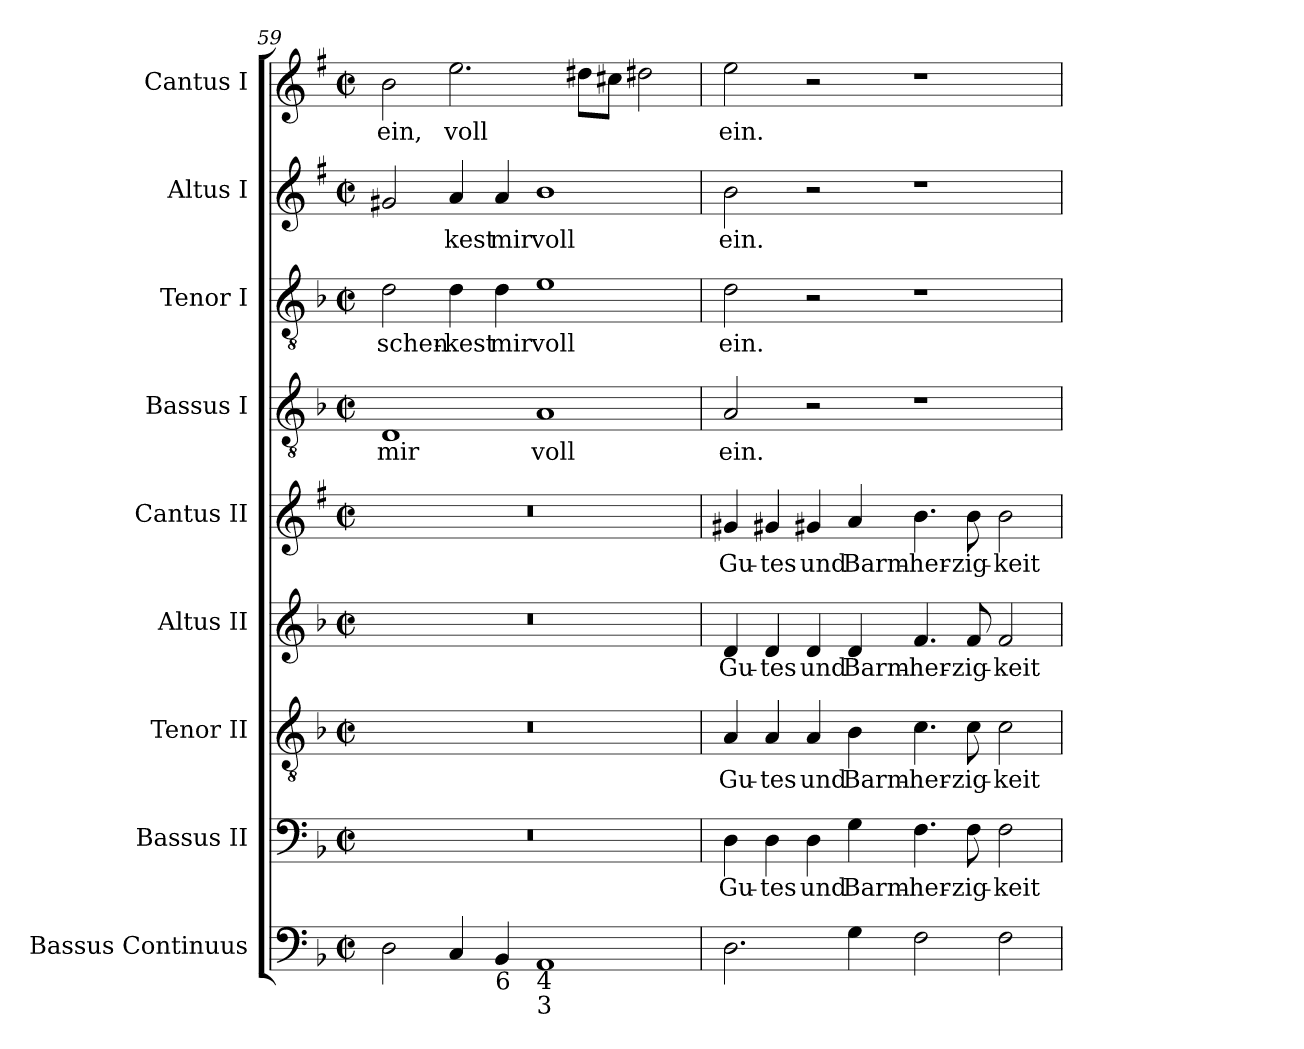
**kern	**kern	**text	**kern	**text	**kern	**text	**kern	**text	**kern	**text	**kern	**text	**kern	**text	**kern	**text
*part9	*part8	*part8	*part7	*part7	*part6	*part6	*part5	*part5	*part4	*part4	*part3	*part3	*part2	*part2	*part1	*part1
*staff9	*staff8	*staff8	*staff7	*staff7	*staff6	*staff6	*staff5	*staff5	*staff4	*staff4	*staff3	*staff3	*staff2	*staff2	*staff1	*staff1
*I"Bassus Continuus	*I"Bassus II	*	*I"Tenor II	*	*I"Altus II	*	*I"Cantus II	*	*I"Bassus I	*	*I"Tenor I	*	*I"Altus I	*	*I"Cantus I	*
*I'Bsn	*	*	*	*	*	*	*	*	*	*	*	*	*	*	*	*
!!LO:LB:g=z
*clefF4	*clefF4	*	*clefGv2	*	*clefG2	*	*clefG2	*	*clefGv2	*	*clefGv2	*	*clefG2	*	*clefG2	*
*	*	*	*	*	*	*	*ITrd1c2	*	*	*	*	*	*ITrd1c2	*	*ITrd1c2	*
*k[b-]	*k[b-]	*	*k[b-]	*	*k[b-]	*	*k[b-]	*	*k[b-]	*	*k[b-]	*	*k[b-]	*	*k[b-]	*
*F:	*F:	*	*F:	*	*F:	*	*F:	*	*F:	*	*F:	*	*F:	*	*F:	*
*M4/2	*M4/2	*	*M4/2	*	*M4/2	*	*M4/2	*	*M4/2	*	*M4/2	*	*M4/2	*	*M4/2	*
*met(c|)	*met(c|)	*	*met(c|)	*	*met(c|)	*	*met(c|)	*	*met(c|)	*	*met(c|)	*	*met(c|)	*	*met(c|)	*
=59	=59	=59	=59	=59	=59	=59	=59	=59	=59	=59	=59	=59	=59	=59	=59	=59
!	!	!	!	!	!	!	!	!	!	!LO:LY:b	!	!LO:LY:b	!	!	!	!LO:LY:b
2D	0r	.	0r	.	0r	.	0r	.	1D	mir	2d	schen-	2f#X	.	2a	ein,
!	!	!	!	!	!	!	!	!	!	!	!	!LO:LY:b	!	!LO:LY:b	!	!LO:LY:b
4C	.	.	.	.	.	.	.	.	.	.	4d	-kest	4g	kest	2.dd	voll
!LO:TX:b:t=6	!	!	!	!	!	!	!	!	!	!	!	!	!	!	!	!
!	!	!	!	!	!	!	!	!	!	!	!	!LO:LY:b	!	!LO:LY:b	!	!
4BB-	.	.	.	.	.	.	.	.	.	.	4d	mir	4g	mir	.	.
!LO:TX:b:t=4	!	!	!	!	!	!	!	!	!	!	!	!	!	!	!	!
!LO:TX:b:t=3	!	!	!	!	!	!	!	!	!	!	!	!	!	!	!	!
!	!	!	!	!	!	!	!	!	!	!LO:LY:b	!	!LO:LY:b	!	!LO:LY:b	!	!
1AA	.	.	.	.	.	.	.	.	1A	voll	1e	voll	1a	voll	.	.
.	.	.	.	.	.	.	.	.	.	.	.	.	.	.	8cc#XL	.
.	.	.	.	.	.	.	.	.	.	.	.	.	.	.	8bnJ	.
.	.	.	.	.	.	.	.	.	.	.	.	.	.	.	2cc#X	.
=60	=60	=60	=60	=60	=60	=60	=60	=60	=60	=60	=60	=60	=60	=60	=60	=60
!	!	!LO:LY:b	!	!LO:LY:b	!	!LO:LY:b	!	!LO:LY:b	!	!LO:LY:b	!	!LO:LY:b	!	!LO:LY:b	!	!LO:LY:b
2.D	4D	Gu-	4A	Gu-	4d	Gu-	4f#X	Gu-	2A	ein.	2d	ein.	2a	ein.	2dd	ein.
!	!	!LO:LY:b	!	!LO:LY:b	!	!LO:LY:b	!	!LO:LY:b	!	!	!	!	!	!	!	!
.	4D	-tes	4A	-tes	4d	-tes	4f#X	-tes	.	.	.	.	.	.	.	.
!	!	!LO:LY:b	!	!LO:LY:b	!	!LO:LY:b	!	!LO:LY:b	!	!	!	!	!	!	!	!
.	4D	und	4A	und	4d	und	4f#X	und	2r	.	2r	.	2r	.	2r	.
!	!	!LO:LY:b	!	!LO:LY:b	!	!LO:LY:b	!	!LO:LY:b	!	!	!	!	!	!	!	!
4G	4G	Barm-	4B-	Barm-	4d	Barm-	4g	Barm-	.	.	.	.	.	.	.	.
!	!	!LO:LY:b	!	!LO:LY:b	!	!LO:LY:b	!	!LO:LY:b	!	!	!	!	!	!	!	!
2F	4.F	-her-	4.c	-her-	4.f	-her-	4.a	-her-	1r	.	1r	.	1r	.	1r	.
!	!	!LO:LY:b	!	!LO:LY:b	!	!LO:LY:b	!	!LO:LY:b	!	!	!	!	!	!	!	!
.	8F	-zig-	8c	-zig-	8f	-zig-	8a	-zig-	.	.	.	.	.	.	.	.
!	!	!LO:LY:b	!	!LO:LY:b	!	!LO:LY:b	!	!LO:LY:b	!	!	!	!	!	!	!	!
2F	2F	-keit	2c	-keit	2f	-keit	2a	-keit	.	.	.	.	.	.	.	.
=	=	=	=	=	=	=	=	=	=	=	=	=	=	=	=	=
*-	*-	*-	*-	*-	*-	*-	*-	*-	*-	*-	*-	*-	*-	*-	*-	*-
